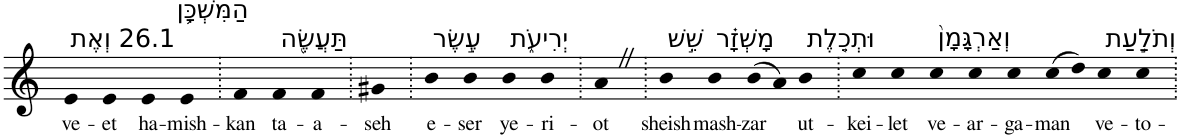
**kern	**text
*part1	*part1
*staff1	*staff1
*I"Piano	*
*I'Pno	*
*clefG2	*
*k[]	*
=1	=1
!LO:TX:a:t=26.1 וְאֶת	!
!	!LO:LY:b
4e	ve-
!	!LO:LY:b
4e	-et
!LO:TX:a:t=הַמִּשְׁכָּ֥ן	!
!	!LO:LY:b
4e	ha-
!	!LO:LY:b
4e	-mish-
=2.	=2.
!	!LO:LY:b
4f	-kan
!LO:TX:a:t=תַּעֲשֶׂ֖ה	!
!	!LO:LY:b
4f	ta-
!	!LO:LY:b
4f	-a-
=3.	=3.
!	!LO:LY:b
4g#X	-seh
=4.	=4.
!LO:TX:a:t=עֶ֣שֶׂר	!
!	!LO:LY:b
4b	e-
!	!LO:LY:b
4b	-ser
!LO:TX:a:t=יְרִיעֹ֑ת	!
!	!LO:LY:b
4b	ye-
!	!LO:LY:b
4b	-ri-
=5.	=5.
!	!LO:LY:b
4aZ	-ot
=6.	=6.
!LO:TX:a:t=שֵׁ֣שׁ	!
!	!LO:LY:b
4b	sheish
!LO:TX:a:t=מָשְׁזָ֗ר	!
!	!LO:LY:b
4b	mash-
!	!LO:LY:b
(8b	-zar
8a)	.
!LO:TX:a:t=וּתְכֵ֤לֶת	!
!	!LO:LY:b
4b	ut-
=7.	=7.
!	!LO:LY:b
4cc	-kei-
!	!LO:LY:b
4cc	-let
!LO:TX:a:t=וְאַרְגָּמָן֙	!
!	!LO:LY:b
4cc	ve-
!	!LO:LY:b
4cc	-ar-
!	!LO:LY:b
4cc	-ga-
!	!LO:LY:b
(8cc	-man
8dd)	.
!LO:TX:a:t=וְתֹלַ֣עַת	!
!	!LO:LY:b
4cc	ve-
!	!LO:LY:b
4cc	-to-
=.	=.
*-	*-
